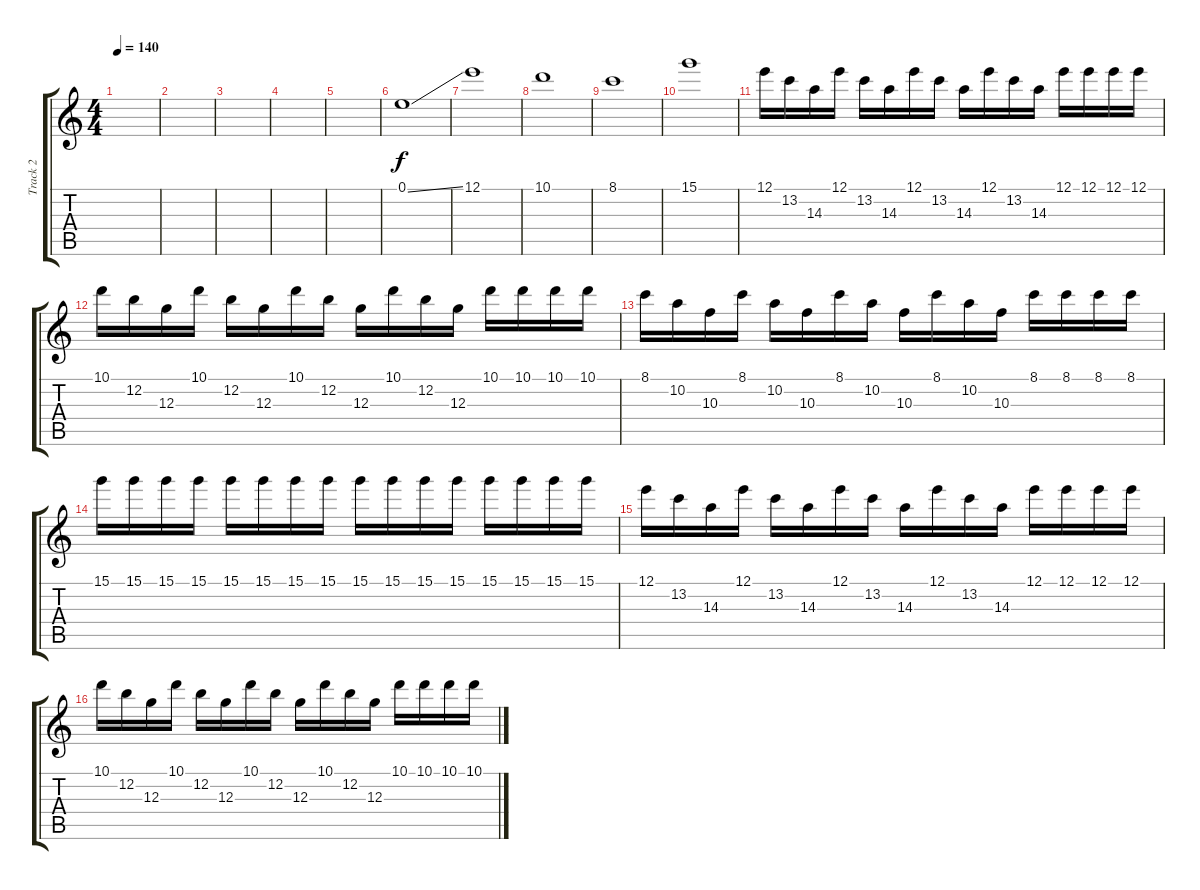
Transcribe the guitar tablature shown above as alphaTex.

\track ("Track 2" "Track 2") {instrument distortionguitar}
\staff {score tabs}
\tuning (E4 B3 G3 D3 A2 E2) {hide}
\ts (4 4)
\tempo 140
\clef g2
\ks c
|
|
|
|
|
0.1{ss}.1 |
12.1.1 |
10.1.1 |
8.1.1 |
15.1.1 |
12.1.16 13.2.16 14.3.16 12.1.16 13.2.16 14.3.16 12.1.16 13.2.16 14.3.16 12.1.16 13.2.16 14.3.16 12.1.16 12.1.16 12.1.16 12.1.16 |
10.1.16 12.2.16 12.3.16 10.1.16 12.2.16 12.3.16 10.1.16 12.2.16 12.3.16 10.1.16 12.2.16 12.3.16 10.1.16 10.1.16 10.1.16 10.1.16 |
8.1.16 10.2.16 10.3.16 8.1.16 10.2.16 10.3.16 8.1.16 10.2.16 10.3.16 8.1.16 10.2.16 10.3.16 8.1.16 8.1.16 8.1.16 8.1.16 |
15.1.16 15.1.16 15.1.16 15.1.16 15.1.16 15.1.16 15.1.16 15.1.16 15.1.16 15.1.16 15.1.16 15.1.16 15.1.16 15.1.16 15.1.16 15.1.16 |
12.1.16 13.2.16 14.3.16 12.1.16 13.2.16 14.3.16 12.1.16 13.2.16 14.3.16 12.1.16 13.2.16 14.3.16 12.1.16 12.1.16 12.1.16 12.1.16 |
10.1.16 12.2.16 12.3.16 10.1.16 12.2.16 12.3.16 10.1.16 12.2.16 12.3.16 10.1.16 12.2.16 12.3.16 10.1.16 10.1.16 10.1.16 10.1.16
